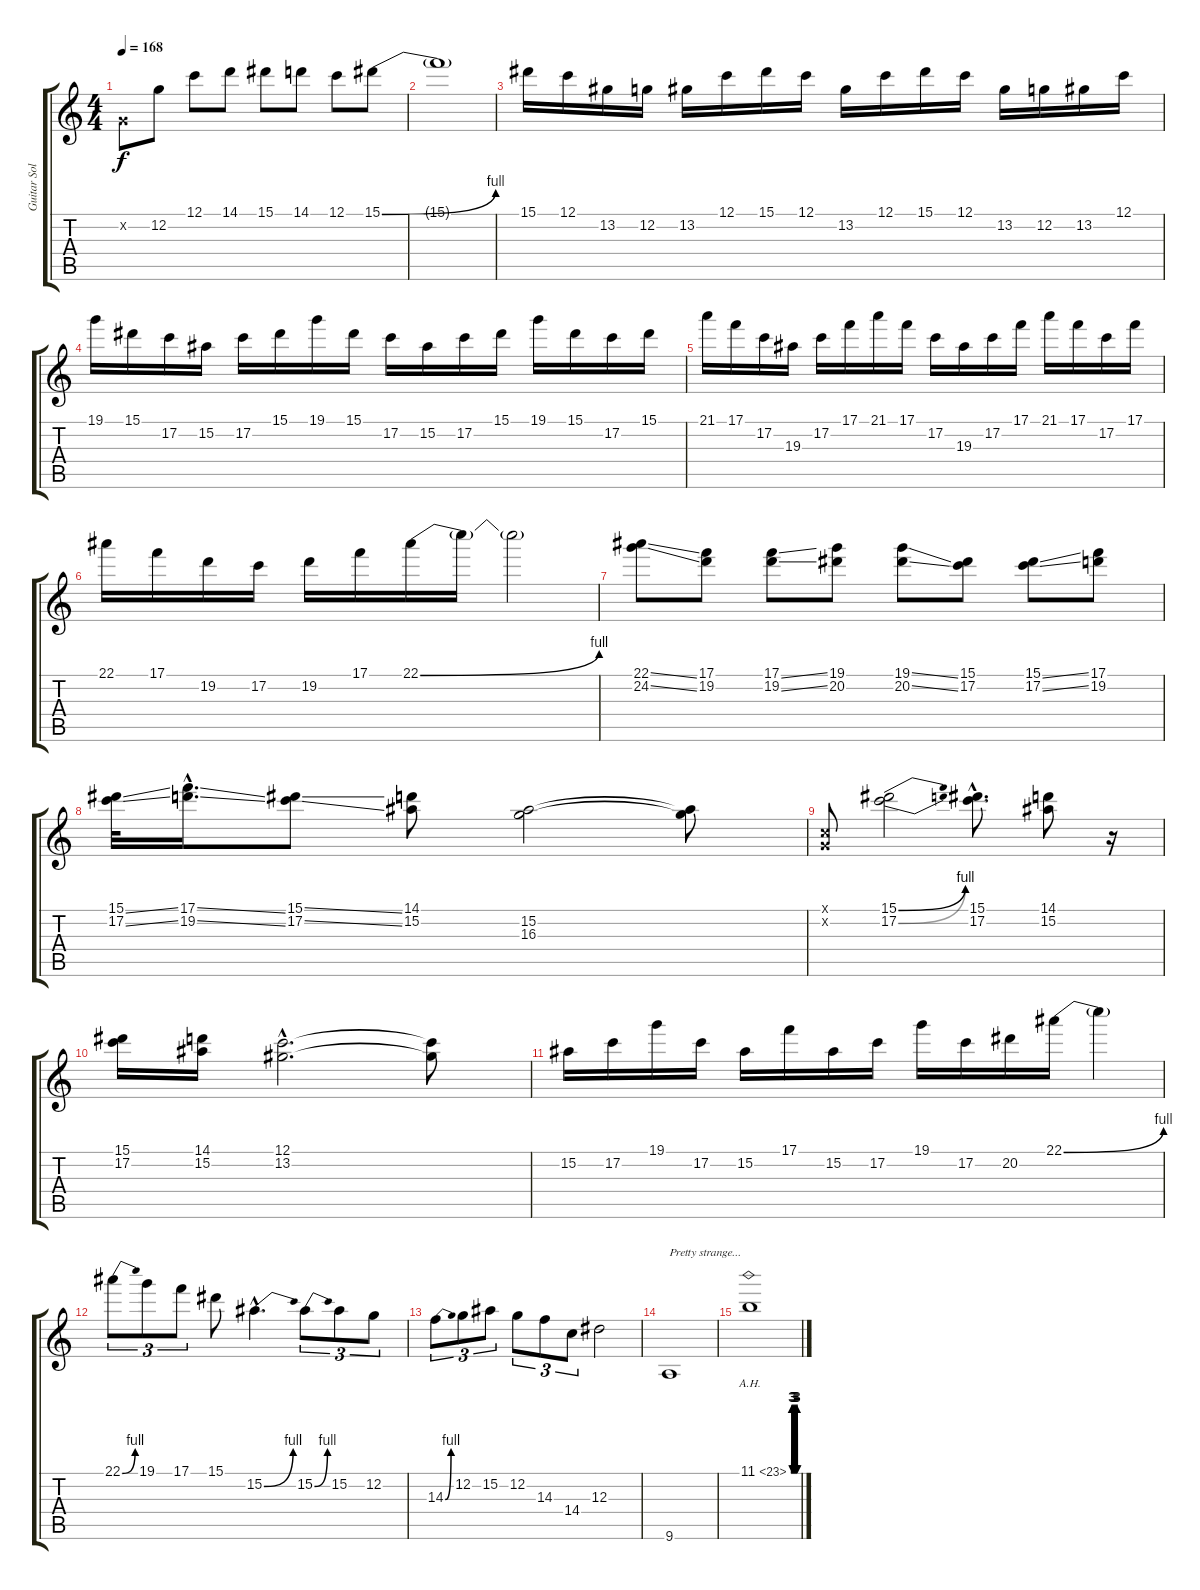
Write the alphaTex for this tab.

\track ("Guitar Solo" "Guitar Sol") {instrument distortionguitar}
\staff {score tabs}
\tuning (C4 G3 Eb3 Bb2 F2 C2) {hide}
\ts (4 4)
\tempo 168
\clef g2
\ks c
0.2{x}.8{dy f} 12.2.8 12.1.8 14.1.8 15.1.8 14.1.8 12.1.8 15.1{be (bend 0 0 60 4)}.8 |
15.1{t}.1 |
15.1.16 12.1.16 13.2.16 12.2.16 13.2.16 12.1.16 15.1.16 12.1.16 13.2.16 12.1.16 15.1.16 12.1.16 13.2.16 12.2.16 13.2.16 12.1.16 |
19.1.16 15.1.16 17.2.16 15.2.16 17.2.16 15.1.16 19.1.16 15.1.16 17.2.16 15.2.16 17.2.16 15.1.16 19.1.16 15.1.16 17.2.16 15.1.16 |
21.1.16 17.1.16 17.2.16 19.3.16 17.2.16 17.1.16 21.1.16 17.1.16 17.2.16 19.3.16 17.2.16 17.1.16 21.1.16 17.1.16 17.2.16 17.1.16 |
22.1.16 17.1.16 19.2.16 17.2.16 19.2.16 17.1.16 22.1{be (bend 0 0 60 4)}.16 22.1{t}.16 22.1{t}.2 |
(22.1{ss} 24.2{ss}).8 (17.1 19.2).8 (17.1{ss} 19.2{ss}).8 (19.1 20.2).8 (19.1{ss} 20.2{ss}).8 (15.1 17.2).8 (15.1{ss} 17.2{ss}).8 (17.1 19.2).8 |
(15.1{ss} 17.2{ss}).32 (17.1{ss hac} 19.2{ss hac}).16{d} (15.1{ss} 17.2{ss}).8 (14.1 15.2).8 (15.2 16.3).2 (15.2{t} 16.3{t}).8 |
(0.1{x} 0.2{x}).8 (15.1{be (bend 0 0 60 4)} 17.2{be (bend 0 0 60 4)}).2 (15.1{hac} 17.2{hac}).8{d} (14.1 15.2).8 r.16 |
(15.1 17.2).16 (14.1 15.2).16 (12.1{hac} 13.2{hac}).2{d} (12.1{t} 13.2{t}).8 |
15.2.16 17.2.16 19.1.16 17.2.16 15.2.16 17.1.16 15.2.16 17.2.16 19.1.16 17.2.16 20.2.16 22.1{be (bend 0 0 60 4)}.16 22.1{t}.4 |
22.1{be (bend 0 0 60 4)}.8{tu (3 2)} 19.1.8{tu (3 2)} 17.1.8{tu (3 2)} 15.1.8 15.2{be (bend 0 0 60 4) hac}.4{d} 15.2{be (bend 0 0 60 4)}.8{tu (3 2)} 15.2.8{tu (3 2)} 12.2.8{tu (3 2)} |
14.3{be (bend 0 0 60 4)}.8{tu (3 2)} 12.2.8{tu (3 2)} 15.2.8{tu (3 2)} 12.2.8{tu (3 2)} 14.3.8{tu (3 2)} 14.4.8{tu (3 2)} 12.3.2 |
9.6.1{txt "Pretty strange..."} |
11.1{be (custom 0 0 5 12 10 0 15 12 20 0 25 12 30 0 35 12 40 0 45 12 50 0 55 12 60 0) ah 12}.1
